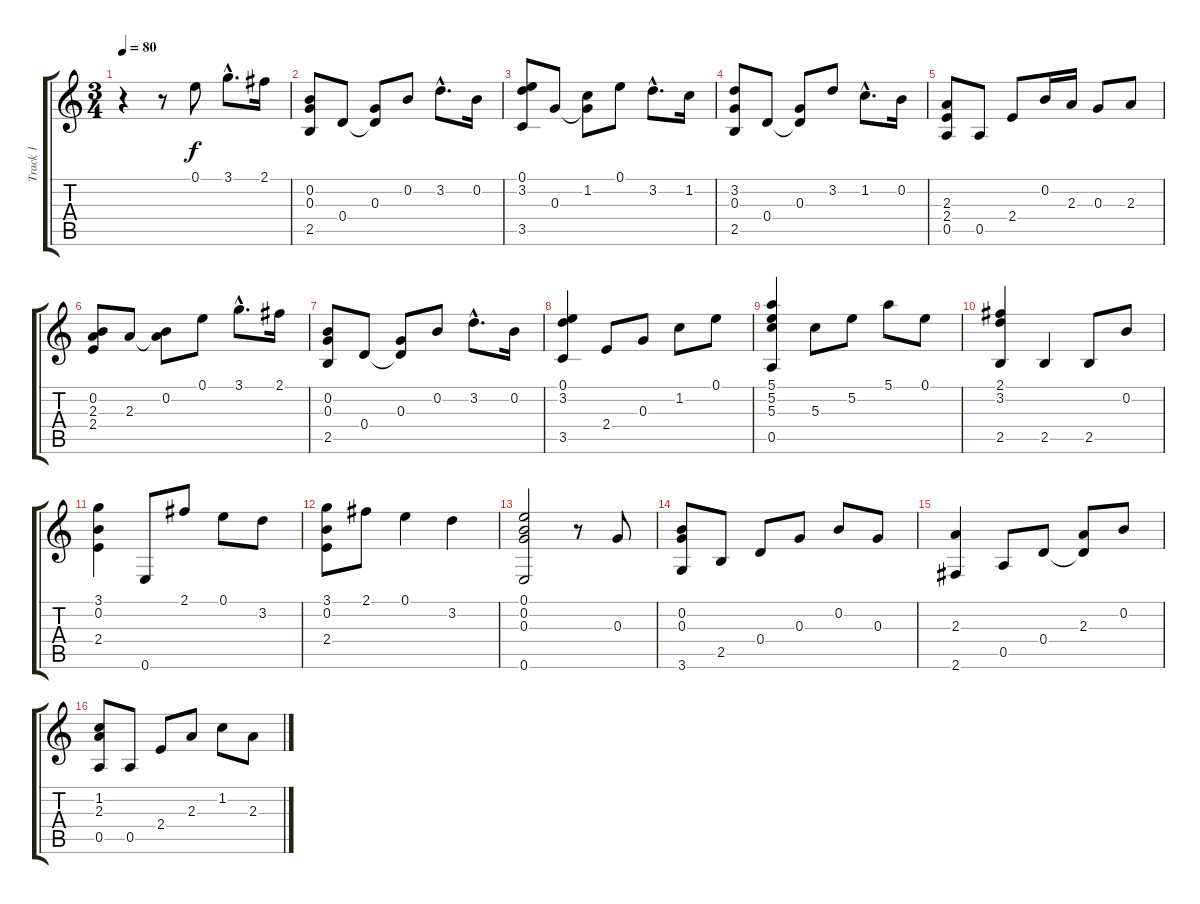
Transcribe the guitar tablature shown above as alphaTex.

\track ("Track 1" "Track 1") {instrument acousticguitarsteel}
\staff {score tabs}
\tuning (E4 B3 G3 D3 A2 E2) {hide}
\ts (3 4)
\tempo 80
\clef g2
\ks c
r.4{dy f instrument acousticguitarsteel} r.8 0.1.8 3.1{hac}.8{d} 2.1.16 |
(0.2 0.3 2.5).8 0.4.8 (0.3 0.4{t}).8 0.2.8 3.2{hac}.8{d} 0.2.16 |
(0.1 3.2 3.5).8 0.3.8 (1.2 0.3{t}).8 0.1.8 3.2{hac}.8{d} 1.2.16 |
(3.2 0.3 2.5).8 0.4.8 (0.3 0.4{t}).8 3.2.8 1.2{hac}.8{d} 0.2.16 |
(2.3 2.4 0.5).8 0.5.8 2.4.8 0.2.16 2.3.16 0.3.8 2.3.8 |
(0.2 2.3 2.4).8 2.3.8 (0.2 2.3{t}).8 0.1.8 3.1{hac}.8{d} 2.1.16 |
(0.2 0.3 2.5).8 0.4.8 (0.3 0.4{t}).8 0.2.8 3.2{hac}.8{d} 0.2.16 |
(0.1 3.2 3.5).4 2.4.8 0.3.8 1.2.8 0.1.8 |
(5.1 5.2 5.3 0.5).4 5.3.8 5.2.8 5.1.8 0.1.8 |
(2.1 3.2 2.5).4 2.5.4 2.5.8 0.2.8 |
(3.1 0.2 2.4).4 0.6.8 2.1.8 0.1.8 3.2.8 |
(3.1 0.2 2.4).8 2.1.8 0.1.4 3.2.4 |
(0.1 0.2 0.3 0.6).2 r.8 0.3.8 |
(0.2 0.3 3.6).8 2.5.8 0.4.8 0.3.8 0.2.8 0.3.8 |
(2.3 2.6).4 0.5.8 0.4.8 (2.3 0.4{t}).8 0.2.8 |
(1.2 2.3 0.5).8 0.5.8 2.4.8 2.3.8 1.2.8 2.3.8
